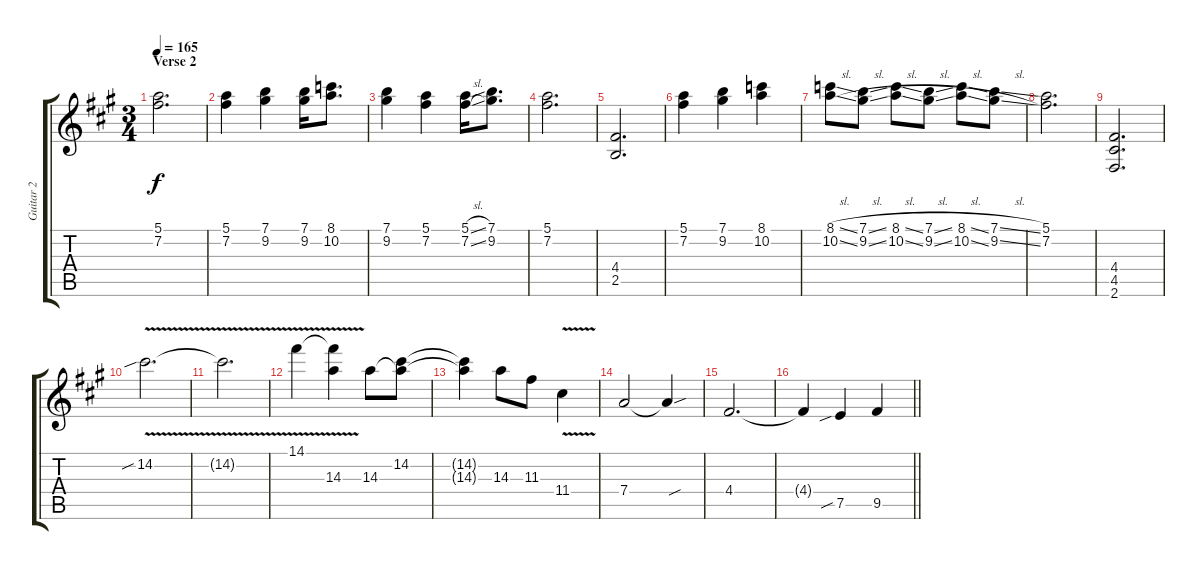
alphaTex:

\track ("Guitar 2" "Guitar 2") {instrument overdrivenguitar}
\staff {score tabs}
\tuning (E4 B3 G3 D3 A2 E2) {hide}
\ts (3 4)
\section ("" "Verse 2")
\tempo 165
\clef g2
\ks a
(5.1 7.2).2{d dy f} |
(5.1 7.2).4 (7.1 9.2).4 (7.1 9.2).16 (8.1 10.2).8{d} |
(7.1 9.2).4 (5.1 7.2).4 (5.1{sl} 7.2{sl}).16 (7.1 9.2).8{d} |
(5.1 7.2).2{d} |
(4.4 2.5).2{d} |
(5.1 7.2).4 (7.1 9.2).4 (8.1 10.2).4 |
(8.1{sl} 10.2{sl}).8 (7.1{sl} 9.2{sl}).8 (8.1{sl} 10.2{sl}).8 (7.1{sl} 9.2{sl}).8 (8.1{sl} 10.2{sl}).8 (7.1{sl} 9.2{sl}).8 |
(5.1 7.2).2{d} |
(4.4 4.5 2.6).2{d} |
14.2{v sib}.2{d} |
14.2{t}.2{d} |
14.1{v}.4 (14.1{t} 14.3{v}).4 14.3.8 (14.2 14.3{t}).8 |
(14.2{t} 14.3{t}).4 14.3.8 11.3.8 11.4{v}.4 |
7.4.2 7.4{sou t}.4 |
4.4.2{d} |
\barLineRight lightlight
4.4{t}.4 7.5{sib}.4 9.5.4
